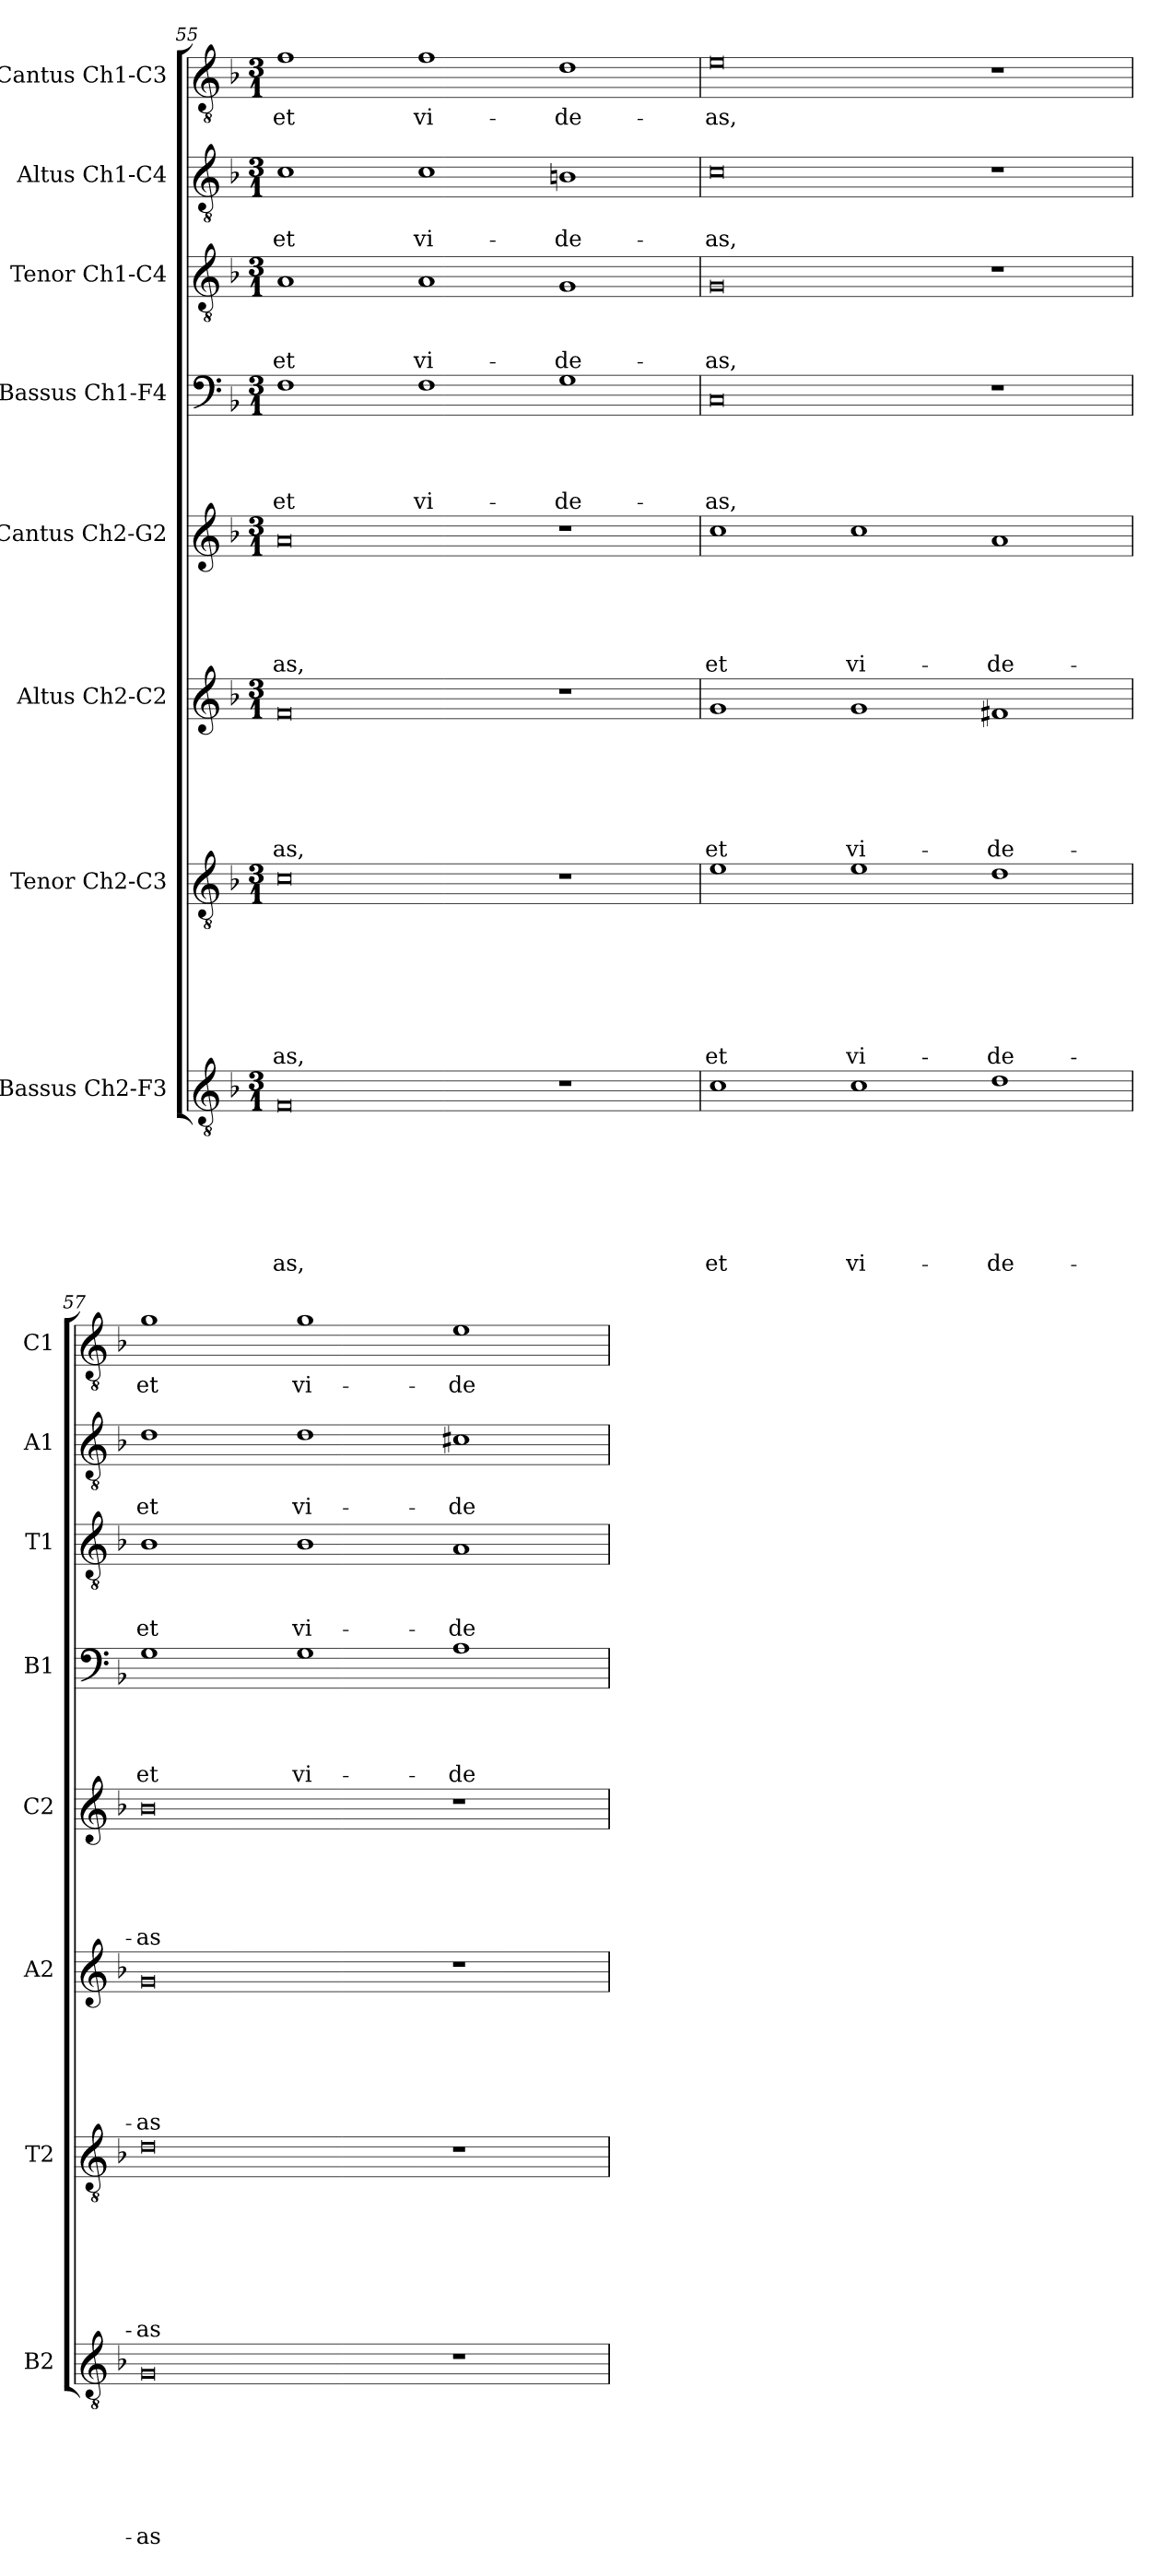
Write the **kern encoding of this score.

**kern	**text	**text	**text	**text	**text	**text	**text	**kern	**text	**text	**text	**text	**text	**text	**text	**kern	**text	**text	**text	**text	**text	**text	**kern	**text	**text	**text	**text	**text	**kern	**text	**text	**text	**text	**kern	**text	**text	**text	**kern	**text	**text	**kern	**text
*part8	*part8	*part8	*part8	*part8	*part8	*part8	*part8	*part7	*part7	*part7	*part7	*part7	*part7	*part7	*part7	*part6	*part6	*part6	*part6	*part6	*part6	*part6	*part5	*part5	*part5	*part5	*part5	*part5	*part4	*part4	*part4	*part4	*part4	*part3	*part3	*part3	*part3	*part2	*part2	*part2	*part1	*part1
*staff8	*staff8	*staff8	*staff8	*staff8	*staff8	*staff8	*staff8	*staff7	*staff7	*staff7	*staff7	*staff7	*staff7	*staff7	*staff7	*staff6	*staff6	*staff6	*staff6	*staff6	*staff6	*staff6	*staff5	*staff5	*staff5	*staff5	*staff5	*staff5	*staff4	*staff4	*staff4	*staff4	*staff4	*staff3	*staff3	*staff3	*staff3	*staff2	*staff2	*staff2	*staff1	*staff1
*I"Bassus Ch2-F3	*	*	*	*	*	*	*	*I"Tenor Ch2-C3	*	*	*	*	*	*	*	*I"Altus Ch2-C2	*	*	*	*	*	*	*I"Cantus Ch2-G2	*	*	*	*	*	*I"Bassus Ch1-F4	*	*	*	*	*I"Tenor Ch1-C4	*	*	*	*I"Altus Ch1-C4	*	*	*I"Cantus Ch1-C3	*
*I'B2	*	*	*	*	*	*	*	*I'T2	*	*	*	*	*	*	*	*I'A2	*	*	*	*	*	*	*I'C2	*	*	*	*	*	*I'B1	*	*	*	*	*I'T1	*	*	*	*I'A1	*	*	*I'C1	*
*clefGv2	*	*	*	*	*	*	*	*clefGv2	*	*	*	*	*	*	*	*clefG2	*	*	*	*	*	*	*clefG2	*	*	*	*	*	*clefF4	*	*	*	*	*clefGv2	*	*	*	*clefGv2	*	*	*clefGv2	*
*k[b-]	*	*	*	*	*	*	*	*k[b-]	*	*	*	*	*	*	*	*k[b-]	*	*	*	*	*	*	*k[b-]	*	*	*	*	*	*k[b-]	*	*	*	*	*k[b-]	*	*	*	*k[b-]	*	*	*k[b-]	*
*F:	*	*	*	*	*	*	*	*F:	*	*	*	*	*	*	*	*F:	*	*	*	*	*	*	*F:	*	*	*	*	*	*F:	*	*	*	*	*F:	*	*	*	*F:	*	*	*F:	*
*M3/1	*	*	*	*	*	*	*	*M3/1	*	*	*	*	*	*	*	*M3/1	*	*	*	*	*	*	*M3/1	*	*	*	*	*	*M3/1	*	*	*	*	*M3/1	*	*	*	*M3/1	*	*	*M3/1	*
=55	=55	=55	=55	=55	=55	=55	=55	=55	=55	=55	=55	=55	=55	=55	=55	=55	=55	=55	=55	=55	=55	=55	=55	=55	=55	=55	=55	=55	=55	=55	=55	=55	=55	=55	=55	=55	=55	=55	=55	=55	=55	=55
!	!	!	!	!	!	!	!LO:LY:b	!	!	!	!	!	!	!	!LO:LY:b	!	!	!	!	!	!	!LO:LY:b	!	!	!	!	!	!LO:LY:b	!	!	!	!	!LO:LY:b	!	!	!	!LO:LY:b	!	!	!LO:LY:b	!	!LO:LY:b
0F	.	.	.	.	.	.	-as,	0c	.	.	.	.	.	.	-as,	0f	.	.	.	.	.	-as,	0a	.	.	.	.	-as,	1F	.	.	.	et	1A	.	.	et	1c	.	et	1f	et
!	!	!	!	!	!	!	!	!	!	!	!	!	!	!	!	!	!	!	!	!	!	!	!	!	!	!	!	!	!	!	!	!	!LO:LY:b	!	!	!	!LO:LY:b	!	!	!LO:LY:b	!	!LO:LY:b
.	.	.	.	.	.	.	.	.	.	.	.	.	.	.	.	.	.	.	.	.	.	.	.	.	.	.	.	.	1F	.	.	.	vi-	1A	.	.	vi-	1c	.	vi-	1f	vi-
!	!	!	!	!	!	!	!	!	!	!	!	!	!	!	!	!	!	!	!	!	!	!	!	!	!	!	!	!	!	!	!	!	!LO:LY:b	!	!	!	!LO:LY:b	!	!	!LO:LY:b	!	!LO:LY:b
1r	.	.	.	.	.	.	.	1r	.	.	.	.	.	.	.	1r	.	.	.	.	.	.	1r	.	.	.	.	.	1G	.	.	.	-de-	1G	.	.	-de-	1Bn	.	-de-	1d	-de-
=56	=56	=56	=56	=56	=56	=56	=56	=56	=56	=56	=56	=56	=56	=56	=56	=56	=56	=56	=56	=56	=56	=56	=56	=56	=56	=56	=56	=56	=56	=56	=56	=56	=56	=56	=56	=56	=56	=56	=56	=56	=56	=56
!	!	!	!	!	!	!	!LO:LY:b	!	!	!	!	!	!	!	!LO:LY:b	!	!	!	!	!	!	!LO:LY:b	!	!	!	!	!	!LO:LY:b	!	!	!	!	!LO:LY:b	!	!	!	!LO:LY:b	!	!	!LO:LY:b	!	!LO:LY:b
1c	.	.	.	.	.	.	et	1e	.	.	.	.	.	.	et	1g	.	.	.	.	.	et	1cc	.	.	.	.	et	0C	.	.	.	-as,	0G	.	.	-as,	0c	.	-as,	0e	-as,
!	!	!	!	!	!	!	!LO:LY:b	!	!	!	!	!	!	!	!LO:LY:b	!	!	!	!	!	!	!LO:LY:b	!	!	!	!	!	!LO:LY:b	!	!	!	!	!	!	!	!	!	!	!	!	!	!
1c	.	.	.	.	.	.	vi-	1e	.	.	.	.	.	.	vi-	1g	.	.	.	.	.	vi-	1cc	.	.	.	.	vi-	.	.	.	.	.	.	.	.	.	.	.	.	.	.
!	!	!	!	!	!	!	!LO:LY:b	!	!	!	!	!	!	!	!LO:LY:b	!	!	!	!	!	!	!LO:LY:b	!	!	!	!	!	!LO:LY:b	!	!	!	!	!	!	!	!	!	!	!	!	!	!
1d	.	.	.	.	.	.	-de-	1d	.	.	.	.	.	.	-de-	1f#X	.	.	.	.	.	-de-	1a	.	.	.	.	-de-	1r	.	.	.	.	1r	.	.	.	1r	.	.	1r	.
=57	=57	=57	=57	=57	=57	=57	=57	=57	=57	=57	=57	=57	=57	=57	=57	=57	=57	=57	=57	=57	=57	=57	=57	=57	=57	=57	=57	=57	=57	=57	=57	=57	=57	=57	=57	=57	=57	=57	=57	=57	=57	=57
!	!	!	!	!	!	!	!LO:LY:b	!	!	!	!	!	!	!	!LO:LY:b	!	!	!	!	!	!	!LO:LY:b	!	!	!	!	!	!LO:LY:b	!	!	!	!	!LO:LY:b	!	!	!	!LO:LY:b	!	!	!LO:LY:b	!	!LO:LY:b
0G	.	.	.	.	.	.	-as	0d	.	.	.	.	.	.	-as	0g	.	.	.	.	.	-as	0b-	.	.	.	.	-as	1G	.	.	.	et	1B-	.	.	et	1d	.	et	1g	et
!	!	!	!	!	!	!	!	!	!	!	!	!	!	!	!	!	!	!	!	!	!	!	!	!	!	!	!	!	!	!	!	!	!LO:LY:b	!	!	!	!LO:LY:b	!	!	!LO:LY:b	!	!LO:LY:b
.	.	.	.	.	.	.	.	.	.	.	.	.	.	.	.	.	.	.	.	.	.	.	.	.	.	.	.	.	1G	.	.	.	vi-	1B-	.	.	vi-	1d	.	vi-	1g	vi-
!	!	!	!	!	!	!	!	!	!	!	!	!	!	!	!	!	!	!	!	!	!	!	!	!	!	!	!	!	!	!	!	!	!LO:LY:b	!	!	!	!LO:LY:b	!	!	!LO:LY:b	!	!LO:LY:b
1r	.	.	.	.	.	.	.	1r	.	.	.	.	.	.	.	1r	.	.	.	.	.	.	1r	.	.	.	.	.	1A	.	.	.	-de-	1A	.	.	-de-	1c#X	.	-de-	1e	-de-
=	=	=	=	=	=	=	=	=	=	=	=	=	=	=	=	=	=	=	=	=	=	=	=	=	=	=	=	=	=	=	=	=	=	=	=	=	=	=	=	=	=	=
*-	*-	*-	*-	*-	*-	*-	*-	*-	*-	*-	*-	*-	*-	*-	*-	*-	*-	*-	*-	*-	*-	*-	*-	*-	*-	*-	*-	*-	*-	*-	*-	*-	*-	*-	*-	*-	*-	*-	*-	*-	*-	*-
